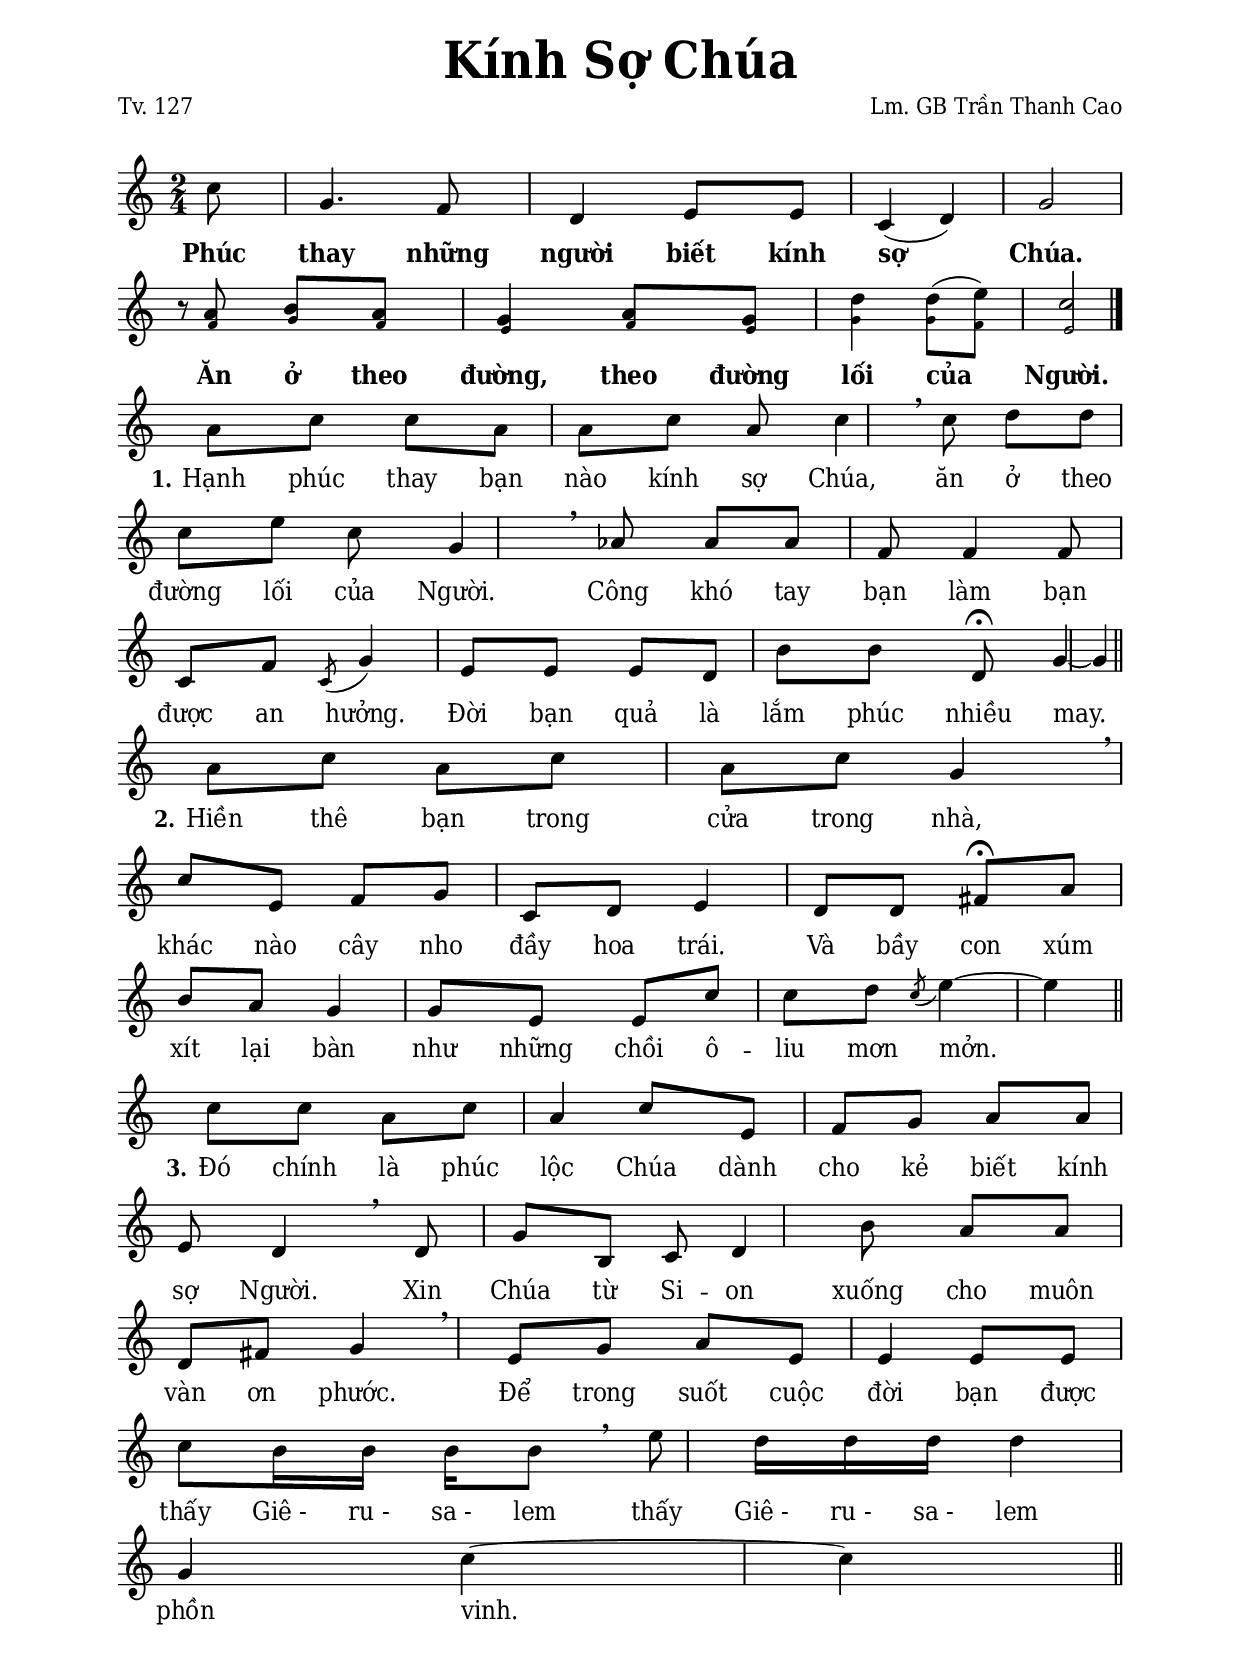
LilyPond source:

% Cài đặt chung
\version "2.22.1"
\include "english.ly"

\header {
  title = \markup { \fontsize #3 "Kính Sợ Chúa" }
  poet = "Tv. 127"
  composer = "Lm. GB Trần Thanh Cao"
  arranger = " "
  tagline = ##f
}

% Nhạc điệp khúc
nhacDiepKhucSop= \relative c'' {
  \partial 8 c8 |
  g4. f8 |
  d4 e8 e |
  c4 _(d) |
  g2 |
  r8 a8 b a |
  g4 a8 g |
  d'4 d8 ^(e) |
  c2 \bar "|."
}

nhacDiepKhucBas = \relative c' {
  \skip 8
  \skip 2
  \skip 2
  \skip 2
  \skip 2
  r8 f g f |
  e4 f8 e |
  g4 g8 (f) |
  e2
}

% Nhạc phiên khúc
nhacPhienKhucMot = \relative c'' {
  a8 c c a a c a c4 \breathe
  c8 d d c e c g4 \breathe
  af8 af af f f4 f8 c f \acciaccatura c8 g'4
  e8 e e d b' b d, \fermata g4 ~ g \bar "||"
}

nhacPhienKhucHai = \relative c'' {
  a8 c a c a c g4 \breathe
  c8 e, f g c, d e4
  d8 d fs \fermata a b a g4
  g8 e e c' c d \acciaccatura c8 e4 ~ e \bar "||"
}

nhacPhienKhucBa = \relative c'' {
  c8 c a c a4 c8 e, f g a a e d4 \breathe
  d8 g b, c d4
  b'8 a a d, fs g4 \breathe
  e8 g a e e4
  e8 e c' b16 b b b8 \breathe
  e d16 d d d4 g, c ~ c \bar "||"
}

% Lời điệp khúc
loiDiepKhuc = \lyricmode {
  Phúc thay những người biết kính sợ Chúa.
  Ăn ở theo đường, theo đường lối của Người.
}

% Lời phiên khúc
loiPhienKhucMot = \lyricmode {
  \set stanza = #"1."
  Hạnh phúc thay bạn nào kính sợ Chúa,
  ăn ở theo đường lối của Người.
  Công khó tay bạn làm bạn được an hưởng.
  Đời bạn quả là lắm phúc nhiều may.
}

loiPhienKhucHai = \lyricmode {
  \set stanza = #"2."
  Hiền thê bạn trong cửa trong nhà,
  khác nào cây nho đầy hoa trái.
  Và bầy con xúm xít lại bàn
  như những chồi ô -- liu mơn mởn.
}

loiPhienKhucBa = \lyricmode {
  \set stanza = #"3."
  Đó chính là phúc lộc Chúa dành cho kẻ biết kính sợ Người.
  Xin Chúa từ Si -- on xuống cho muôn vàn ơn phước.
  Để trong suốt cuộc đời bạn được thấy "Giê -" "ru -" "sa -" lem
  thấy "Giê -" "ru -" "sa -" lem phồn vinh.
}


% Dàn trang
\paper {
  #(set-paper-size "a4")
  top-margin = 15\mm
  bottom-margin = 10\mm
  left-margin = 20\mm
  right-margin = 20\mm
  indent = #0
  #(define fonts
    (make-pango-font-tree
      "Deja Vu Serif Condensed"
      "Deja Vu Serif Condensed"
      "Deja Vu Serif Condensed"
      (/ 20 20)))
  page-count = #1
  system-system-spacing = #'((basic-distance . 11.5)
                             (minimum-distance . 11)
                             (padding . 1))
  score-system-spacing = #'((basic-distance . 11.5)
                             (minimum-distance . 11)
                             (padding . 1))
}

% Thiết lập tông và nhịp
TongNhip = { \key c \major \time 2/4 }

% Đổi kích thước nốt cho bè phụ
notBePhu =
#(define-music-function (font-size music) (number? ly:music?)
   (for-some-music
     (lambda (m)
       (if (music-is-of-type? m 'rhythmic-event)
           (begin
             (set! (ly:music-property m 'tweaks)
                   (cons `(font-size . ,font-size)
                         (ly:music-property m 'tweaks)))
             #t)
           #f))
     music)
   music)

\score {
  \new ChoirStaff <<
    \new Staff = diepKhuc \with {
        \consists "Merge_rests_engraver"
        %\magnifyStaff #(magstep +1)
        printPartCombineTexts = ##f
      }
      <<
      \new Voice \TongNhip \partCombine 
        \nhacDiepKhucSop
        \notBePhu -3 { \nhacDiepKhucBas }
      \new NullVoice = nhacThamChieu \nhacDiepKhucSop
      \new Lyrics \with {
          \override VerticalAxisGroup.
            nonstaff-relatedstaff-spacing.padding = #0.5
          \override VerticalAxisGroup.
            nonstaff-unrelatedstaff-spacing.padding = #1
        }
        \lyricsto nhacThamChieu \loiDiepKhuc
      >>
  >>
  \layout {
    \override Lyrics.LyricText.font-series = #'bold
    %\override Lyrics.LyricText.font-size = #+2
    \override Lyrics.LyricSpace.minimum-distance = #5
    \override Score.BarNumber.break-visibility = ##(#f #f #f)
    \override Score.SpacingSpanner.uniform-stretching = ##t
  }
}

\score {
  \new ChoirStaff <<
    \new Staff = phienKhuc \with {
        %\magnifyStaff #(magstep +1)
      }
      <<
      \new Voice = beSop {
        \key c \major \time 2/4 \nhacPhienKhucMot
      }
    >>
    \new Lyrics \with {
          \override VerticalAxisGroup.
            nonstaff-relatedstaff-spacing.padding = #1
          \override VerticalAxisGroup.
            nonstaff-unrelatedstaff-spacing.padding = #1
        }
        \lyricsto beSop \loiPhienKhucMot
  >>
  \layout {
    \override Staff.TimeSignature.transparent = ##t
    %\override Lyrics.LyricText.font-size = #+2
    \override Lyrics.LyricSpace.minimum-distance = #4
    \override Score.BarNumber.break-visibility = ##(#f #f #f)
    \override Score.SpacingSpanner.uniform-stretching = ##t
    \set Score.barAlways = ##t
    \set Score.defaultBarType = ""
  } 
}

\score {
  \new ChoirStaff <<
    \new Staff = phienKhuc \with {
        %\magnifyStaff #(magstep +1)
      }
      <<
      \new Voice = beSop {
        \key c \major \time 2/4 \nhacPhienKhucHai
      }
    >>
    \new Lyrics \with {
          \override VerticalAxisGroup.
            nonstaff-relatedstaff-spacing.padding = #1
          \override VerticalAxisGroup.
            nonstaff-unrelatedstaff-spacing.padding = #1
        }
        \lyricsto beSop \loiPhienKhucHai
  >>
  \layout {
    \override Staff.TimeSignature.transparent = ##t
    %\override Lyrics.LyricText.font-size = #+2
    \override Lyrics.LyricSpace.minimum-distance = #4
    \override Score.BarNumber.break-visibility = ##(#f #f #f)
    \override Score.SpacingSpanner.uniform-stretching = ##t
    \set Score.barAlways = ##t
    \set Score.defaultBarType = ""
  } 
}

\score {
  \new ChoirStaff <<
    \new Staff = phienKhuc \with {
        %\magnifyStaff #(magstep +1)
      }
      <<
      \new Voice = beSop {
        \key c \major \time 2/4 \nhacPhienKhucBa
      }
    >>
    \new Lyrics \with {
          \override VerticalAxisGroup.
            nonstaff-relatedstaff-spacing.padding = #1
          \override VerticalAxisGroup.
            nonstaff-unrelatedstaff-spacing.padding = #1
        }
        \lyricsto beSop \loiPhienKhucBa
  >>
  \layout {
    \override Staff.TimeSignature.transparent = ##t
    %\override Lyrics.LyricText.font-size = #+2
    \override Lyrics.LyricSpace.minimum-distance = #4
    \override Score.BarNumber.break-visibility = ##(#f #f #f)
    \override Score.SpacingSpanner.uniform-stretching = ##t
    \set Score.barAlways = ##t
    \set Score.defaultBarType = ""
  } 
}
